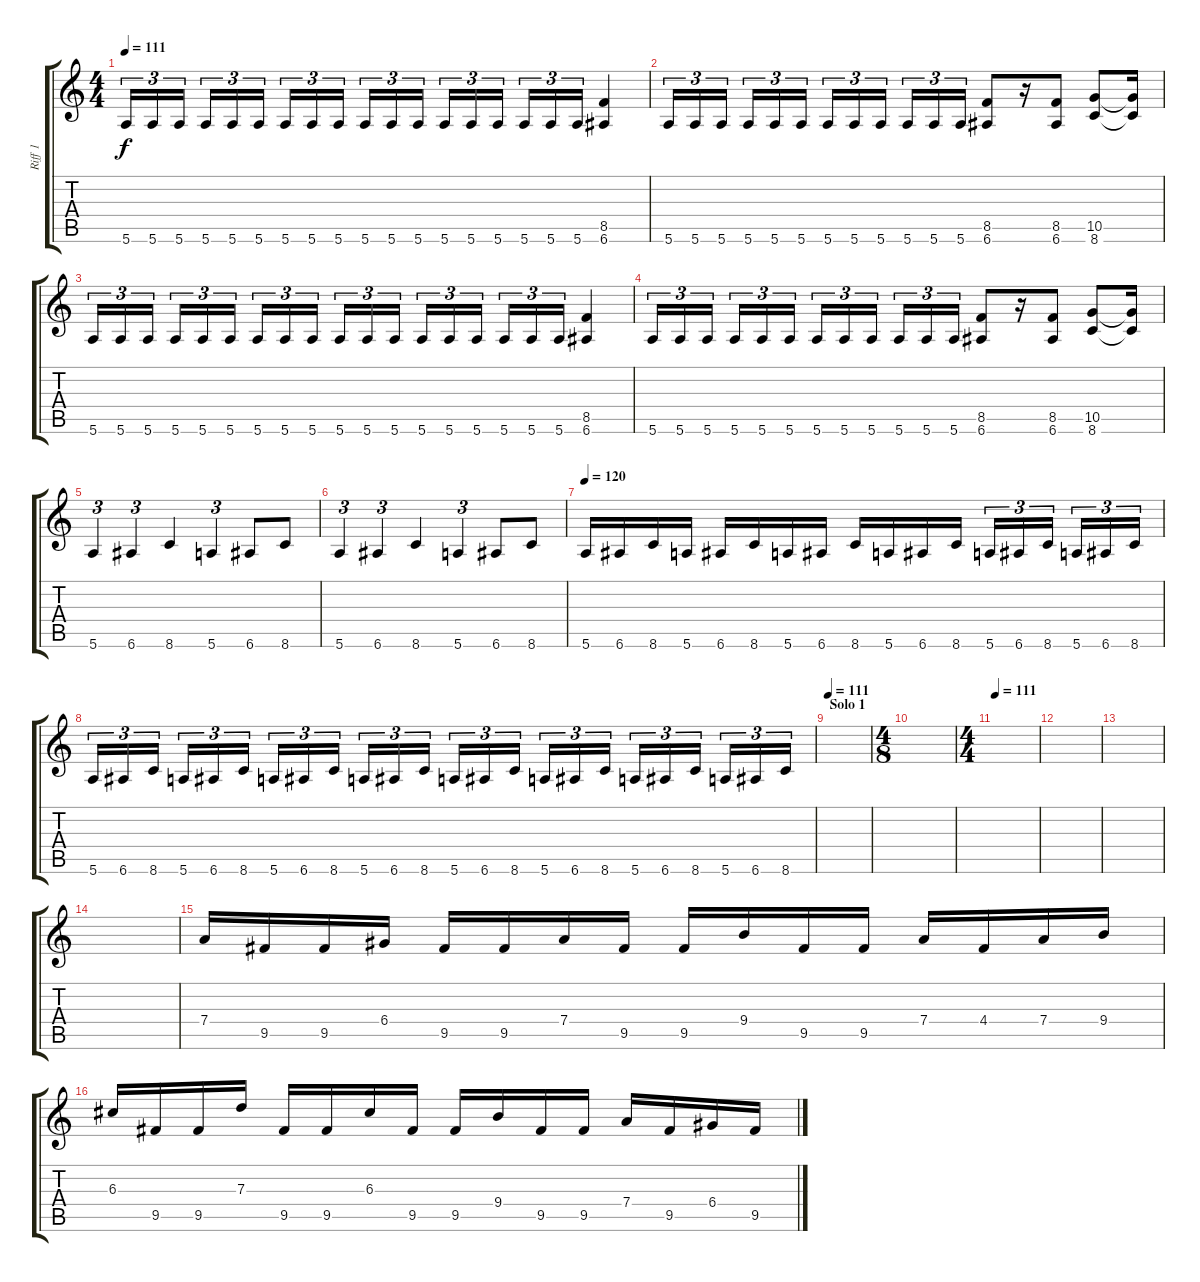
\track ("Riff 1" "Riff 1") {instrument overdrivenguitar}
\staff {score tabs}
\tuning (E4 B3 G3 D3 A2 E2) {hide}
\ts (4 4)
\tempo 111
\clef g2
\ks c
5.6.16{tu (3 2) dy f} 5.6.16{tu (3 2)} 5.6.16{tu (3 2)} 5.6.16{tu (3 2)} 5.6.16{tu (3 2)} 5.6.16{tu (3 2)} 5.6.16{tu (3 2)} 5.6.16{tu (3 2)} 5.6.16{tu (3 2)} 5.6.16{tu (3 2)} 5.6.16{tu (3 2)} 5.6.16{tu (3 2)} 5.6.16{tu (3 2)} 5.6.16{tu (3 2)} 5.6.16{tu (3 2)} 5.6.16{tu (3 2)} 5.6.16{tu (3 2)} 5.6.16{tu (3 2)} (8.5 6.6).4 |
5.6.16{tu (3 2)} 5.6.16{tu (3 2)} 5.6.16{tu (3 2)} 5.6.16{tu (3 2)} 5.6.16{tu (3 2)} 5.6.16{tu (3 2)} 5.6.16{tu (3 2)} 5.6.16{tu (3 2)} 5.6.16{tu (3 2)} 5.6.16{tu (3 2)} 5.6.16{tu (3 2)} 5.6.16{tu (3 2)} (8.5 6.6).8 r.16 (8.5 6.6).8 (10.5 8.6).8 (10.5{t} 8.6{t}).16 |
5.6.16{tu (3 2)} 5.6.16{tu (3 2)} 5.6.16{tu (3 2)} 5.6.16{tu (3 2)} 5.6.16{tu (3 2)} 5.6.16{tu (3 2)} 5.6.16{tu (3 2)} 5.6.16{tu (3 2)} 5.6.16{tu (3 2)} 5.6.16{tu (3 2)} 5.6.16{tu (3 2)} 5.6.16{tu (3 2)} 5.6.16{tu (3 2)} 5.6.16{tu (3 2)} 5.6.16{tu (3 2)} 5.6.16{tu (3 2)} 5.6.16{tu (3 2)} 5.6.16{tu (3 2)} (8.5 6.6).4 |
5.6.16{tu (3 2)} 5.6.16{tu (3 2)} 5.6.16{tu (3 2)} 5.6.16{tu (3 2)} 5.6.16{tu (3 2)} 5.6.16{tu (3 2)} 5.6.16{tu (3 2)} 5.6.16{tu (3 2)} 5.6.16{tu (3 2)} 5.6.16{tu (3 2)} 5.6.16{tu (3 2)} 5.6.16{tu (3 2)} (8.5 6.6).8 r.16 (8.5 6.6).8 (10.5 8.6).8 (10.5{t} 8.6{t}).16 |
5.6.4{tu (3 2)} 6.6.4{tu (3 2)} 8.6.4 5.6.4{tu (3 2)} 6.6.8 8.6.8 |
5.6.4{tu (3 2)} 6.6.4{tu (3 2)} 8.6.4 5.6.4{tu (3 2)} 6.6.8 8.6.8 |
\tempo 125
\tempo 120
5.6.16 6.6.16 8.6.16 5.6.16 6.6.16 8.6.16 5.6.16 6.6.16 8.6.16 5.6.16 6.6.16 8.6.16 5.6.16{tu (3 2)} 6.6.16{tu (3 2)} 8.6.16{tu (3 2)} 5.6.16{tu (3 2)} 6.6.16{tu (3 2)} 8.6.16{tu (3 2)} |
5.6.16{tu (3 2)} 6.6.16{tu (3 2)} 8.6.16{tu (3 2)} 5.6.16{tu (3 2)} 6.6.16{tu (3 2)} 8.6.16{tu (3 2)} 5.6.16{tu (3 2)} 6.6.16{tu (3 2)} 8.6.16{tu (3 2)} 5.6.16{tu (3 2)} 6.6.16{tu (3 2)} 8.6.16{tu (3 2)} 5.6.16{tu (3 2)} 6.6.16{tu (3 2)} 8.6.16{tu (3 2)} 5.6.16{tu (3 2)} 6.6.16{tu (3 2)} 8.6.16{tu (3 2)} 5.6.16{tu (3 2)} 6.6.16{tu (3 2)} 8.6.16{tu (3 2)} 5.6.16{tu (3 2)} 6.6.16{tu (3 2)} 8.6.16{tu (3 2)} |
\section ("" "Solo 1")
\tempo 111
|
\ts (4 8)
|
\ts (4 4)
\tempo 111
|
|
|
|
7.4.16 9.5.16 9.5.16 6.4.16 9.5.16 9.5.16 7.4.16 9.5.16 9.5.16 9.4.16 9.5.16 9.5.16 7.4.16 4.4.16 7.4.16 9.4.16 |
6.3.16 9.5.16 9.5.16 7.3.16 9.5.16 9.5.16 6.3.16 9.5.16 9.5.16 9.4.16 9.5.16 9.5.16 7.4.16 9.5.16 6.4.16 9.5.16
